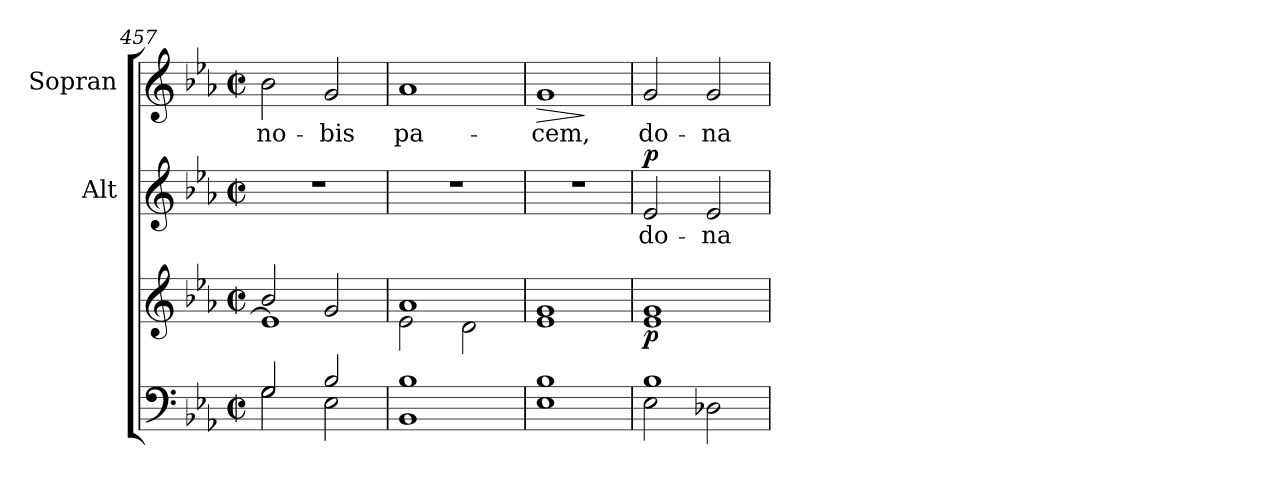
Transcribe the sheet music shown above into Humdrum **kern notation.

**kern	**kern	**dynam	**kern	**text	**dynam	**kern	**text	**dynam
*part3	*part3	*part3	*part2	*part2	*part2	*part1	*part1	*part1
*staff4	*staff3	*staff3/4	*staff2	*staff2	*staff2	*staff1	*staff1	*staff1
*	*	*	*I"Alt	*	*	*I"Sopran	*	*
*	*	*	*I'A.	*	*	*I'S.	*	*
!!LO:LB:g=z
*clefF4	*clefG2	*	*clefG2	*	*	*clefG2	*	*
*k[b-e-a-]	*k[b-e-a-]	*	*k[b-e-a-]	*	*	*k[b-e-a-]	*	*
*E-:	*E-:	*	*E-:	*	*	*E-:	*	*
*M2/2	*M2/2	*	*M2/2	*	*	*M2/2	*	*
*met(c|)	*met(c|)	*	*met(c|)	*	*	*met(c|)	*	*
=457	=457	=457	=457	=457	=457	=457	=457	=457
*^	*^	*	*	*	*	*	*	*
!	!	!	!	!	!	!	!	!	!LO:LY:b	!
2G/	2G\	2b-/	1e-]	.	1r	.	.	2b-\	no-	.
!	!	!	!	!	!	!	!	!	!LO:LY:b	!
2B-/	2E-\	2g/	.	.	.	.	.	2g/	-bis	.
=458	=458	=458	=458	=458	=458	=458	=458	=458	=458	=458
!	!	!	!	!	!	!	!	!	!LO:LY:b	!
1B-	1BB-	1a-	2e-\	.	1r	.	.	1a-	pa-	.
.	.	.	2d\	.	.	.	.	.	.	.
=459	=459	=459	=459	=459	=459	=459	=459	=459	=459	=459
!	!	!	!	!	!	!	!	!	!LO:LY:b	!LO:HP:b
1B-	1E-	1g	1e-	.	1r	.	.	1g	-cem,	>
*v	*v	*	*	*	*	*	*	*	*	*
*	*v	*v	*	*	*	*	*	*	*
.	.	.	.	.	.	.	.	]
=460	=460	=460	=460	=460	=460	=460	=460	=460
*^	*^	*	*	*	*	*	*	*
!	!	!	!	!LO:DY:b	!	!LO:LY:b	!LO:DY:a	!	!LO:LY:b	!
1B-	2E-\	1g	1e-	p	2e-/	do-	p	2g/	do-	.
!	!	!	!	!	!	!LO:LY:b	!	!	!LO:LY:b	!
.	2D-X\	.	.	.	2e-/	-na	.	2g/	-na	.
*v	*v	*	*	*	*	*	*	*	*	*
*	*v	*v	*	*	*	*	*	*	*
=	=	=	=	=	=	=	=	=
*-	*-	*-	*-	*-	*-	*-	*-	*-
